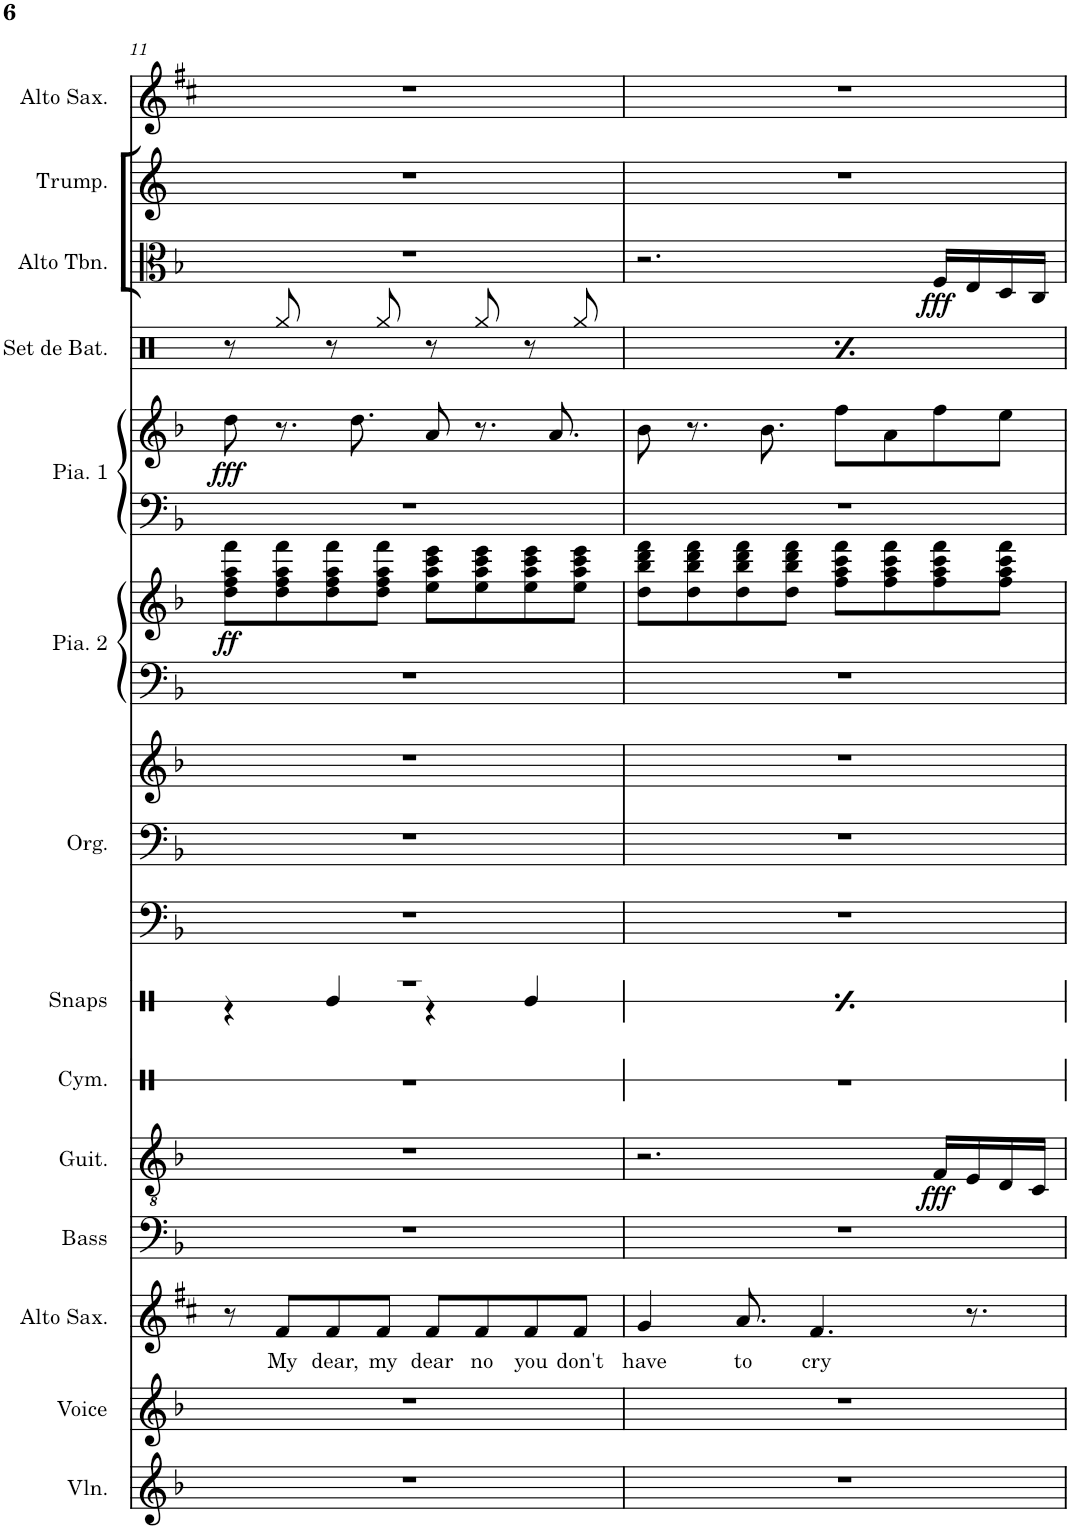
**kern	**kern	**kern	**text	**kern	**kern	**dynam	**kern	**kern	**kern	**kern	**kern	**kern	**kern	**dynam	**kern	**kern	**dynam	**kern	**kern	**dynam	**kern	**kern
*part14	*part13	*part12	*part12	*part11	*part10	*part10	*part9	*part8	*part7	*part7	*part7	*part6	*part6	*part6	*part5	*part5	*part5	*part4	*part3	*part3	*part2	*part1
*staff18	*staff17	*staff16	*staff16	*staff15	*staff14	*staff14	*staff13	*staff12	*staff11	*staff10	*staff9	*staff8	*staff7	*staff7/8	*staff6	*staff5	*staff5/6	*staff4	*staff3	*staff3	*staff2	*staff1
*I"Violin	*I"Voice	*I"Alto Saxophone	*	*I"Electric Bass	*I"Classical Guitar	*	*I"Cymbales	*I"Snaps	*I"Organ	*	*	*I"Piano 2	*	*	*I"Piano 1	*	*	*I"Set de batterie	*I"Alto Trombone	*	*I"Trumpet	*I"Alto Saxophone
*I'Vln.	*I'Voice	*I'Alto Sax.	*	*I'Bass	*I'Guit.	*	*I'Cym.	*I'Snaps	*I'Org.	*	*	*I'Pia. 2	*	*	*I'Pia. 1	*	*	*I'Set de Bat.	*I'Alto Tbn.	*	*I'Trump.	*I'Alto Sax.
!!LO:PB:g=z
*clefG2	*clefG2	*clefG2	*	*clefF4	*clefGv2	*	*clefX	*clefX	*clefF4	*clefF4	*clefG2	*clefF4	*clefG2	*	*clefF4	*clefG2	*	*clefX	*clefC3	*	*clefG2	*clefG2
*	*	*Trd5c9	*	*Trd7c12	*	*	*	*	*	*	*	*	*	*	*	*	*	*	*	*	*Trd-3c-5	*Trd5c9
*k[b-]	*k[b-]	*k[f#c#]	*	*k[b-]	*k[b-]	*	*k[]	*k[]	*k[b-]	*k[b-]	*k[b-]	*k[b-]	*k[b-]	*	*k[b-]	*k[b-]	*	*k[]	*k[b-]	*	*k[]	*k[f#c#]
*M4/4	*M4/4	*M4/4	*	*M4/4	*M4/4	*	*M4/4	*M4/4	*M4/4	*M4/4	*M4/4	*M4/4	*M4/4	*	*M4/4	*M4/4	*	*M4/4	*M4/4	*	*M4/4	*M4/4
=11	=11	=11	=11	=11	=11	=11	=11	=11	=11	=11	=11	=11	=11	=11	=11	=11	=11	=11	=11	=11	=11	=11
*	*	*	*	*	*	*	*	*^	*	*	*	*	*	*	*	*	*	*	*	*	*	*
!	!	!	!	!	!	!	!	!	!	!	!	!	!	!	!LO:DY:b	!	!	!LO:DY:b	!	!	!	!	!
1r	1r	8r	.	1r	1r	.	1r	1r	4r	1r	1r	1r	1r	8dd\ 8ff\ 8aa\ 8fff\L	ff	1r	8dd\	fff	8r	1r	.	1r	1r
!	!	!	!LO:LY:b	!	!	!	!	!	!	!	!	!	!	!	!	!	!	!	!	!	!	!	!
.	.	8f#/L	My	.	.	.	.	.	.	.	.	.	.	8dd\ 8ff\ 8aa\ 8fff\	.	.	8.r	.	8Rgg/	.	.	.	.
!	!	!	!LO:LY:b	!	!	!	!	!	!	!	!	!	!	!	!	!	!	!	!	!	!	!	!
.	.	8f#/	dear,	.	.	.	.	.	4Re/	.	.	.	.	8dd\ 8ff\ 8aa\ 8fff\	.	.	.	.	8r	.	.	.	.
.	.	.	.	.	.	.	.	.	.	.	.	.	.	.	.	.	8.dd\	.	.	.	.	.	.
!	!	!	!LO:LY:b	!	!	!	!	!	!	!	!	!	!	!	!	!	!	!	!	!	!	!	!
.	.	8f#/J	my	.	.	.	.	.	.	.	.	.	.	8dd\ 8ff\ 8aa\ 8fff\J	.	.	.	.	8Rgg/	.	.	.	.
!	!	!	!LO:LY:b	!	!	!	!	!	!	!	!	!	!	!	!	!	!	!	!	!	!	!	!
.	.	8f#/L	dear	.	.	.	.	.	4r	.	.	.	.	8ee\ 8aa\ 8ccc\ 8eee\L	.	.	8a/	.	8r	.	.	.	.
!	!	!	!LO:LY:b	!	!	!	!	!	!	!	!	!	!	!	!	!	!	!	!	!	!	!	!
.	.	8f#/	no	.	.	.	.	.	.	.	.	.	.	8ee\ 8aa\ 8ccc\ 8eee\	.	.	8.r	.	8Rgg/	.	.	.	.
!	!	!	!LO:LY:b	!	!	!	!	!	!	!	!	!	!	!	!	!	!	!	!	!	!	!	!
.	.	8f#/	you	.	.	.	.	.	4Re/	.	.	.	.	8ee\ 8aa\ 8ccc\ 8eee\	.	.	.	.	8r	.	.	.	.
.	.	.	.	.	.	.	.	.	.	.	.	.	.	.	.	.	8.a/	.	.	.	.	.	.
!	!	!	!LO:LY:b	!	!	!	!	!	!	!	!	!	!	!	!	!	!	!	!	!	!	!	!
.	.	8f#/J	don't	.	.	.	.	.	.	.	.	.	.	8ee\ 8aa\ 8ccc\ 8eee\J	.	.	.	.	8Rgg/	.	.	.	.
=12	=12	=12	=12	=12	=12	=12	=12	=12	=12	=12	=12	=12	=12	=12	=12	=12	=12	=12	=12	=12	=12	=12	=12
!	!	!	!LO:LY:b	!	!	!	!	!	!	!	!	!	!	!	!	!	!	!	!	!	!	!	!
1r	1r	4g/	have	1r	2.r	.	1r	1r	4r	1r	1r	1r	1r	8dd\ 8bb-\ 8ddd\ 8fff\L	.	1r	8b-\	.	8r	2.r	.	1r	1r
.	.	.	.	.	.	.	.	.	.	.	.	.	.	8dd\ 8bb-\ 8ddd\ 8fff\	.	.	8.r	.	8Rgg/	.	.	.	.
!	!	!	!LO:LY:b	!	!	!	!	!	!	!	!	!	!	!	!	!	!	!	!	!	!	!	!
.	.	8.a/	to	.	.	.	.	.	4Re/	.	.	.	.	8dd\ 8bb-\ 8ddd\ 8fff\	.	.	.	.	8r	.	.	.	.
.	.	.	.	.	.	.	.	.	.	.	.	.	.	.	.	.	8.b-\	.	.	.	.	.	.
.	.	.	.	.	.	.	.	.	.	.	.	.	.	8dd\ 8bb-\ 8ddd\ 8fff\J	.	.	.	.	8Rgg/	.	.	.	.
!	!	!	!LO:LY:b	!	!	!	!	!	!	!	!	!	!	!	!	!	!	!	!	!	!	!	!
.	.	4.f#/	cry	.	.	.	.	.	.	.	.	.	.	.	.	.	.	.	.	.	.	.	.
.	.	.	.	.	.	.	.	.	4r	.	.	.	.	8ff\ 8aa\ 8ccc\ 8fff\L	.	.	8ff\L	.	8r	.	.	.	.
.	.	.	.	.	.	.	.	.	.	.	.	.	.	8ff\ 8aa\ 8ccc\ 8fff\	.	.	8a\	.	8Rgg/	.	.	.	.
!	!	!	!	!	!	!LO:DY:b	!	!	!	!	!	!	!	!	!	!	!	!	!	!	!LO:DY:b	!	!
.	.	.	.	.	16F/LL	fff	.	.	4Re/	.	.	.	.	8ff\ 8aa\ 8ccc\ 8fff\	.	.	8ff\	.	8r	16F/LL	fff	.	.
.	.	8.r	.	.	16E/	.	.	.	.	.	.	.	.	.	.	.	.	.	.	16E/	.	.	.
.	.	.	.	.	16D/	.	.	.	.	.	.	.	.	8ff\ 8aa\ 8ccc\ 8fff\J	.	.	8ee\J	.	8Rgg/	16D/	.	.	.
.	.	.	.	.	16C/JJ	.	.	.	.	.	.	.	.	.	.	.	.	.	.	16C/JJ	.	.	.
*	*	*	*	*	*	*	*	*v	*v	*	*	*	*	*	*	*	*	*	*	*	*	*	*
=	=	=	=	=	=	=	=	=	=	=	=	=	=	=	=	=	=	=	=	=	=	=
*-	*-	*-	*-	*-	*-	*-	*-	*-	*-	*-	*-	*-	*-	*-	*-	*-	*-	*-	*-	*-	*-	*-
